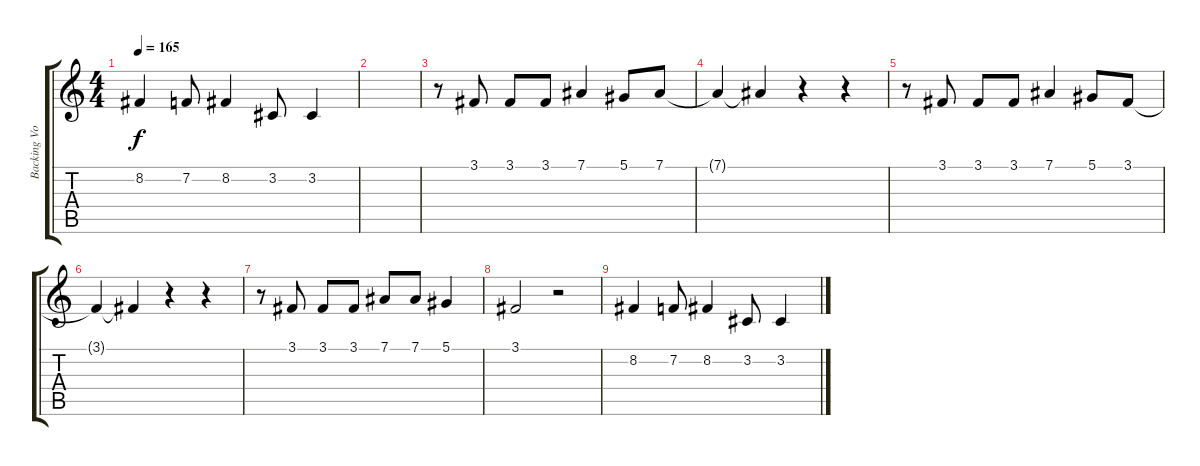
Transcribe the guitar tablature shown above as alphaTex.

\track ("Backing Vocals" "Backing Vo") {instrument violin}
\staff {score tabs}
\tuning (Eb4 Bb3 Gb3 Db3 Ab2 Eb2) {hide}
\ts (4 4)
\tempo 165
\clef g2
\ks c
8.2.4{dy f} 7.2.8 8.2.4 3.2.8 3.2.4 |
|
r.8{balance 14} 3.1.8 3.1.8 3.1.8 7.1.4 5.1.8 7.1.8 |
7.1{t}.4 7.1{t}.4 r.4 r.4 |
r.8{balance 14} 3.1.8 3.1.8 3.1.8 7.1.4 5.1.8 3.1.8 |
3.1{t}.4 3.1{t}.4 r.4 r.4 |
r.8 3.1.8 3.1.8 3.1.8 7.1.8 7.1.8 5.1.4 |
3.1.2 r.2 |
8.2.4 7.2.8 8.2.4 3.2.8 3.2.4
